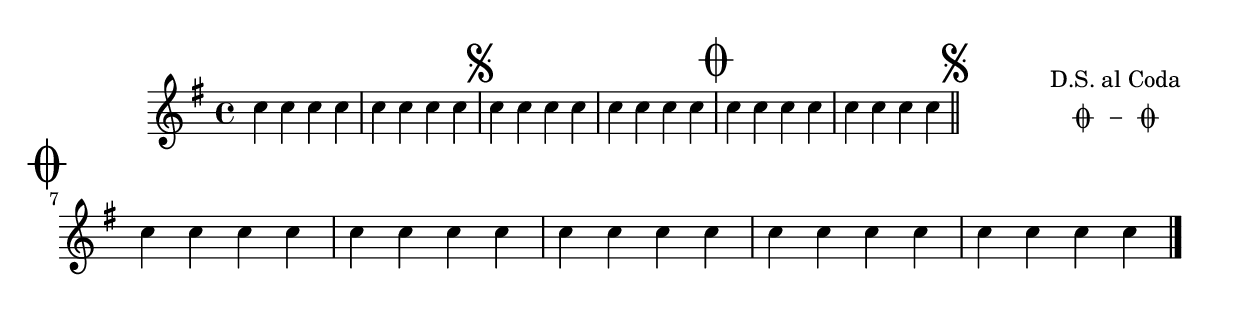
%% Do not edit this file; it is automatically
%% generated from LSR http://lsr.dsi.unimi.it
%% This file is in the public domain.
\version "2.13.29"

\header {
  lsrtags = "repeats, breaks"

  texidoc = "
If you want to place an exiting segno sign and add text like @qq{D.S.
al Coda} next to it where usually the staff lines are you can use this
snippet. The coda will resume in a new line. There is a variation
documented in this snippet, where the coda will remain on the same
line.

"
  doctitle = "Positioning segno and coda (with line break)"
} % begin verbatim

{
  \clef treble
  \key g \major
  \time 4/4
  \relative c'' {
    \repeat unfold 2 {
      | c4 c c c
    }

    % Set segno sign as rehearsal mark and adjust size if needed
    % \once \override Score.RehearsalMark #'font-size = #3
    \mark \markup { \musicglyph #"scripts.segno" }
    \repeat unfold 2 {
      | c4 c c c
    }

    % Set coda sign as rehearsal mark and adjust size if needed
    \once \override Score.RehearsalMark #'font-size = #4
    \mark \markup { \musicglyph #"scripts.coda" }
    \repeat unfold 2 {
      | c4 c c c
    }

    % Should Coda be on anew line?
    % Coda NOT on new line: use \nobreak
    % Coda on new line: DON'T use \nobreak
    % \noBreak

    \bar "||"

    % Set segno sign as rehearsal mark and adjust size if needed
    \once \override Score.RehearsalMark #'break-visibility = #begin-of-line-invisible
    % \once \override Score.RehearsalMark #'font-size = #3
    \mark \markup { \musicglyph #"scripts.segno" }

    % Here begins the trickery!
    % \cadenzaOn will suppress the bar count and \stopStaff removes the staff lines.
    \cadenzaOn
      \stopStaff
        % Some examples of possible text-displays

        % text line-aligned
        % ==================
        % Move text to the desired position
        % \once \override TextScript #'extra-offset = #'( 2 . -3.5 )
        % | s1*0^\markup { D.S. al Coda } }

        % text center-aligned
        % ====================
        % Move text to the desired position
        % \once \override TextScript #'extra-offset = #'( 6 . -5.0 )
        % | s1*0^\markup { \center-column { D.S. "al Coda" } }

        % text and symbols center-aligned
        % ===============================
        % Move text to the desired position and tweak spacing for optimum text alignment
        %\once \override TextScript #'extra-offset = #'( 8 . -5.5 )
        \once \override TextScript #'word-space = #1.5
        \once \override TextScript #'X-offset = #8
        \once \override TextScript #'Y-offset = #1.5
        | s1*0^\markup { \center-column { "D.S. al Coda" \line { \musicglyph #"scripts.coda" \musicglyph #"scripts.tenuto" \musicglyph #"scripts.coda"} } }

        % Increasing the unfold counter will expand the staff-free space
        \repeat unfold 4 {
          s4 s4 s4 s4
          \bar ""
        }
        % Resume bar count and show staff lines again
     \startStaff
   \cadenzaOff

   % Should Coda be on new line?
   % Coda NOT on new line: DON'T use \break
   % Coda on new line: use \break
   \break

   % Show up, you clef and key!
   \once \override Staff.KeySignature #'break-visibility = #end-of-line-invisible
   \once \override Staff.Clef #'break-visibility = #end-of-line-invisible

   % Set coda sign as rehearsal mark and adjust size and position

   % Put the coda sign ontop of the (treble-)clef dependend on coda's line-position

     % Coda NOT on new line, use this:
     % \once \override Score.RehearsalMark #'extra-offset = #'( -2 . 1.75 )

     % Coda on new line, use this:
     \once \override Score.RehearsalMark #'extra-offset = #'( -8.42 . 1.75 )

   \once \override Score.RehearsalMark #'font-size = #5
   \mark \markup { \musicglyph #"scripts.coda" }

   % The coda
   \repeat unfold 5 {
      | c4 c c c
    }
    \bar"|."
  }
}

